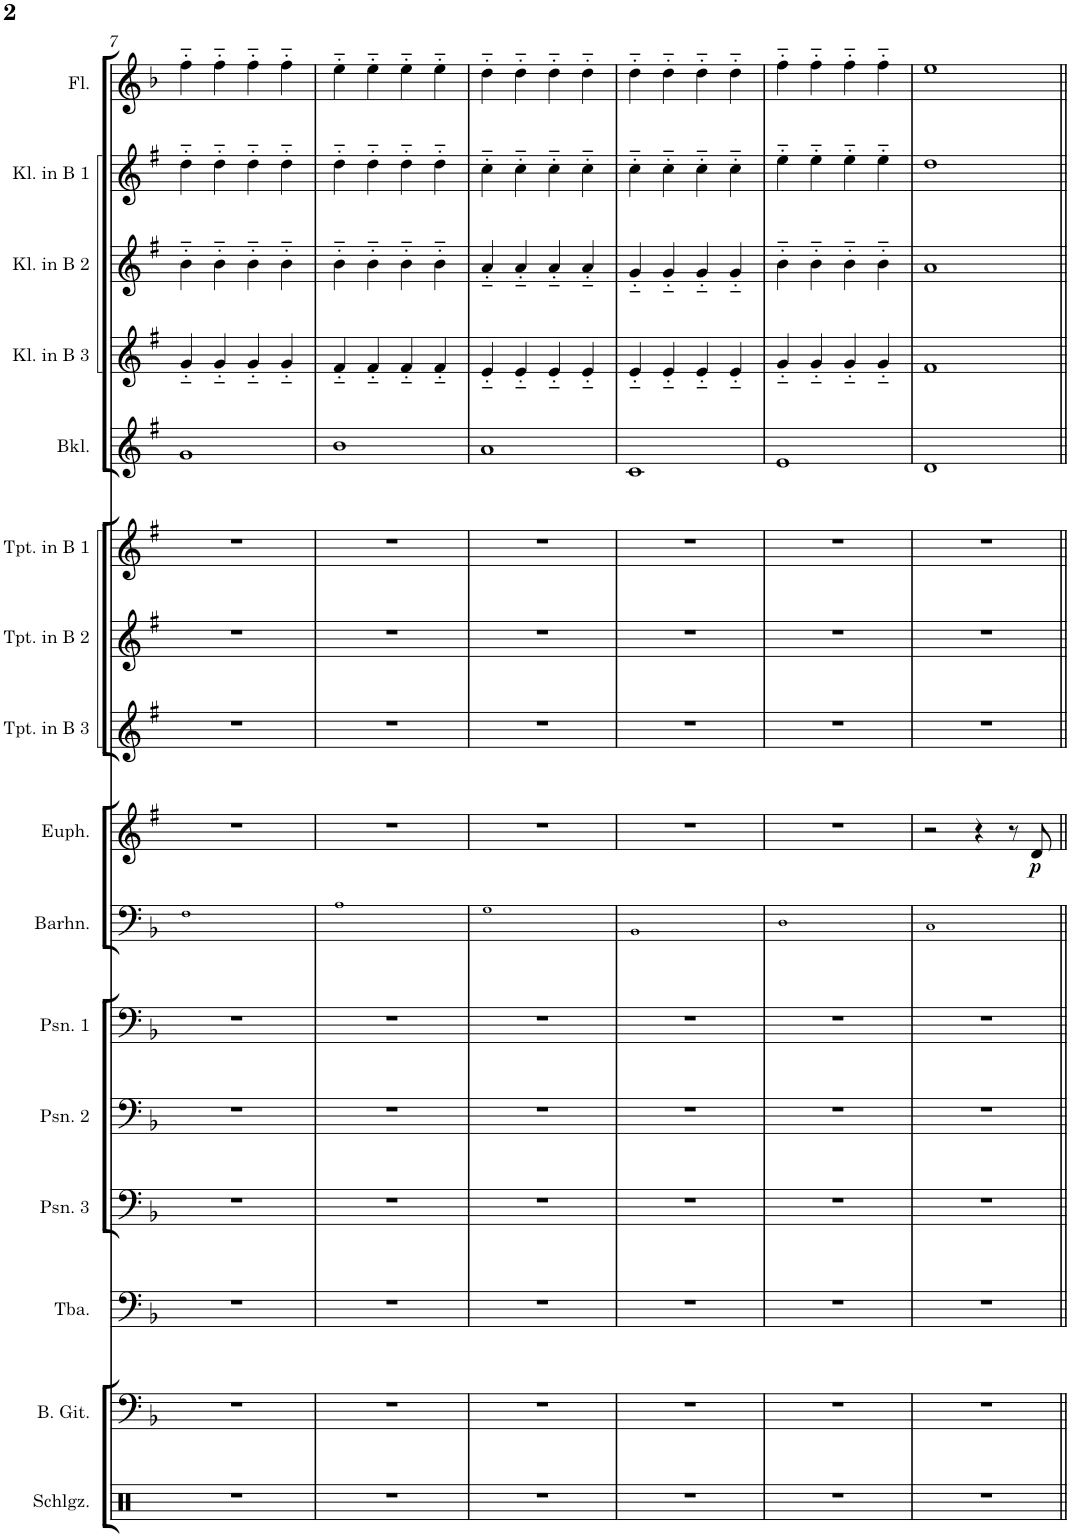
**kern	**kern	**kern	**kern	**kern	**kern	**kern	**kern	**dynam	**kern	**kern	**kern	**kern	**kern	**kern	**kern	**kern
*part16	*part15	*part14	*part13	*part12	*part11	*part10	*part9	*part9	*part8	*part7	*part6	*part5	*part4	*part3	*part2	*part1
*staff16	*staff15	*staff14	*staff13	*staff12	*staff11	*staff10	*staff9	*staff9	*staff8	*staff7	*staff6	*staff5	*staff4	*staff3	*staff2	*staff1
*I"Schlagwerk	*I"Bass Gitarre	*I"Tuba	*I"Posaune 3	*I"Posaune 2	*I"Posaune 1	*I"Baritonhorn	*I"Euphonium	*	*I"Trompete in B 3	*I"Trompete in B 2	*I"Trompete in B 1	*I"Bassklarinette	*I"Klarinette in B 3	*I"Klarinette in B 2	*I"Klarinette in B 1	*I"Flöte
*	*I'B. Git.	*I'Tba.	*I'Psn. 3	*I'Psn. 2	*I'Psn. 1	*I'Barhn.	*I'Euph.	*	*I'Tpt. in B 3	*I'Tpt. in B 2	*I'Tpt. in B 1	*I'Bkl.	*I'Kl. in B 3	*I'Kl. in B 2	*I'Kl. in B 1	*I'Fl.
!!LO:PB:g=z
*clefX	*clefF4	*clefF4	*clefF4	*clefF4	*clefF4	*clefF4	*clefG2	*	*clefG2	*clefG2	*clefG2	*clefG2	*clefG2	*clefG2	*clefG2	*clefG2
*	*Trd7c12	*	*	*	*	*Trd4c7	*Trd8c14	*	*Trd1c2	*Trd1c2	*Trd1c2	*Trd8c14	*Trd1c2	*Trd1c2	*Trd1c2	*
*k[]	*k[b-]	*k[b-]	*k[b-]	*k[b-]	*k[b-]	*k[b-]	*k[f#]	*	*k[f#]	*k[f#]	*k[f#]	*k[f#]	*k[f#]	*k[f#]	*k[f#]	*k[b-]
*M4/4	*M4/4	*M4/4	*M4/4	*M4/4	*M4/4	*M4/4	*M4/4	*	*M4/4	*M4/4	*M4/4	*M4/4	*M4/4	*M4/4	*M4/4	*M4/4
=7	=7	=7	=7	=7	=7	=7	=7	=7	=7	=7	=7	=7	=7	=7	=7	=7
1r	1r	1r	1r	1r	1r	1F!	1r	.	1r	1r	1r	1g	4g'~/	4b'~\	4dd'~\	4ff'~\
.	.	.	.	.	.	.	.	.	.	.	.	.	4g'~/	4b'~\	4dd'~\	4ff'~\
.	.	.	.	.	.	.	.	.	.	.	.	.	4g'~/	4b'~\	4dd'~\	4ff'~\
.	.	.	.	.	.	.	.	.	.	.	.	.	4g'~/	4b'~\	4dd'~\	4ff'~\
=8	=8	=8	=8	=8	=8	=8	=8	=8	=8	=8	=8	=8	=8	=8	=8	=8
1r	1r	1r	1r	1r	1r	1A!	1r	.	1r	1r	1r	1b	4f#'~/	4b'~\	4dd'~\	4ee'~\
.	.	.	.	.	.	.	.	.	.	.	.	.	4f#'~/	4b'~\	4dd'~\	4ee'~\
.	.	.	.	.	.	.	.	.	.	.	.	.	4f#'~/	4b'~\	4dd'~\	4ee'~\
.	.	.	.	.	.	.	.	.	.	.	.	.	4f#'~/	4b'~\	4dd'~\	4ee'~\
=9	=9	=9	=9	=9	=9	=9	=9	=9	=9	=9	=9	=9	=9	=9	=9	=9
1r	1r	1r	1r	1r	1r	1G!	1r	.	1r	1r	1r	1a	4e'~/	4a'~/	4cc'~\	4dd'~\
.	.	.	.	.	.	.	.	.	.	.	.	.	4e'~/	4a'~/	4cc'~\	4dd'~\
.	.	.	.	.	.	.	.	.	.	.	.	.	4e'~/	4a'~/	4cc'~\	4dd'~\
.	.	.	.	.	.	.	.	.	.	.	.	.	4e'~/	4a'~/	4cc'~\	4dd'~\
=10	=10	=10	=10	=10	=10	=10	=10	=10	=10	=10	=10	=10	=10	=10	=10	=10
1r	1r	1r	1r	1r	1r	1BB-!	1r	.	1r	1r	1r	1c	4e'~/	4g'~/	4cc'~\	4dd'~\
.	.	.	.	.	.	.	.	.	.	.	.	.	4e'~/	4g'~/	4cc'~\	4dd'~\
.	.	.	.	.	.	.	.	.	.	.	.	.	4e'~/	4g'~/	4cc'~\	4dd'~\
.	.	.	.	.	.	.	.	.	.	.	.	.	4e'~/	4g'~/	4cc'~\	4dd'~\
=11	=11	=11	=11	=11	=11	=11	=11	=11	=11	=11	=11	=11	=11	=11	=11	=11
1r	1r	1r	1r	1r	1r	1D!	1r	.	1r	1r	1r	1e	4g'~/	4b'~\	4ee'~\	4ff'~\
.	.	.	.	.	.	.	.	.	.	.	.	.	4g'~/	4b'~\	4ee'~\	4ff'~\
.	.	.	.	.	.	.	.	.	.	.	.	.	4g'~/	4b'~\	4ee'~\	4ff'~\
.	.	.	.	.	.	.	.	.	.	.	.	.	4g'~/	4b'~\	4ee'~\	4ff'~\
=12	=12	=12	=12	=12	=12	=12	=12	=12	=12	=12	=12	=12	=12	=12	=12	=12
1r	1r	1r	1r	1r	1r	1C!	2r	.	1r	1r	1r	1d	1f#	1a	1dd	1ee
.	.	.	.	.	.	.	4r	.	.	.	.	.	.	.	.	.
.	.	.	.	.	.	.	8r	.	.	.	.	.	.	.	.	.
!	!	!	!	!	!	!	!	!LO:DY:b	!	!	!	!	!	!	!	!
.	.	.	.	.	.	.	8d/	p	.	.	.	.	.	.	.	.
=||	=||	=||	=||	=||	=||	=||	=||	=||	=||	=||	=||	=||	=||	=||	=||	=||
*-	*-	*-	*-	*-	*-	*-	*-	*-	*-	*-	*-	*-	*-	*-	*-	*-
